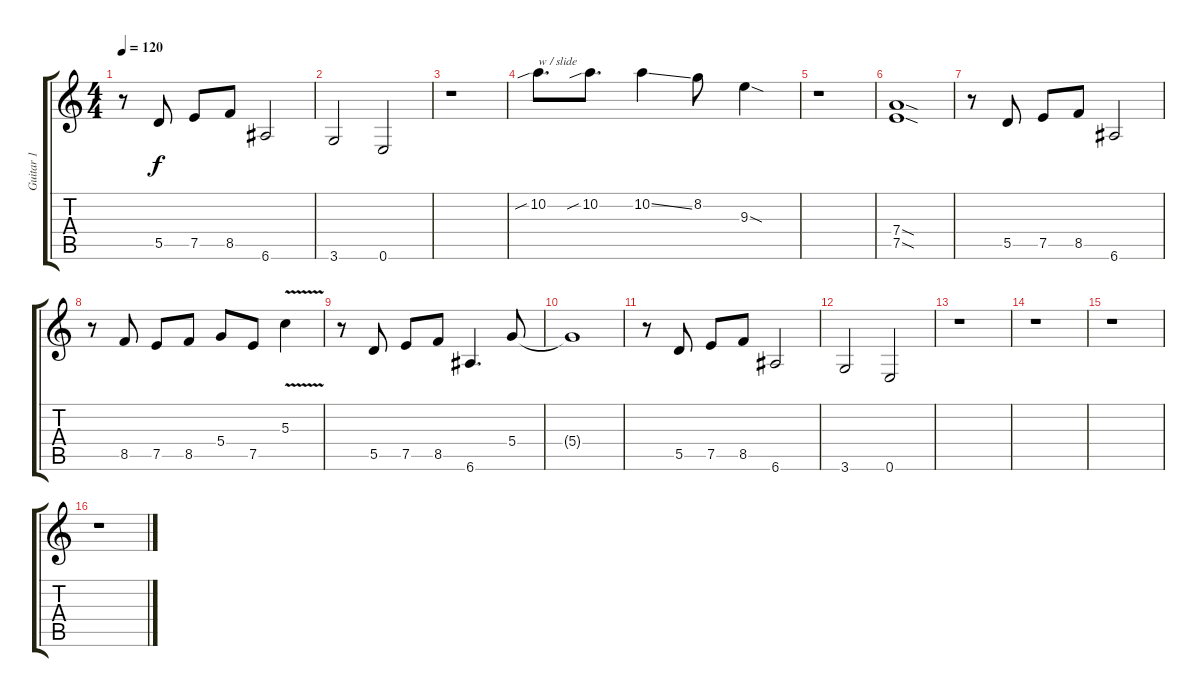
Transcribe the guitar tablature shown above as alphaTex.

\track ("Guitar 1" "Guitar 1") {instrument overdrivenguitar}
\staff {score tabs}
\tuning (E4 B3 G3 D3 A2 E2) {hide}
\ts (4 4)
\tempo 120
\clef g2
\ks c
r.8{dy f} 5.5.8 7.5.8 8.5.8 6.6.2 |
3.6.2 0.6.2 |
r.1 |
10.2{sib}.8{d txt "w / slide"} 10.2{sib}.8{d} 10.2{ss}.4 8.2.8 9.3{sod}.4 |
r.1 |
(7.4{sod} 7.5{sod}).1 |
r.8 5.5.8 7.5.8 8.5.8 6.6.2 |
r.8 8.5.8 7.5.8 8.5.8 5.4.8 7.5.8 5.3{v}.4 |
r.8 5.5.8 7.5.8 8.5.8 6.6.4{d} 5.4.8 |
5.4{t}.1 |
r.8 5.5.8 7.5.8 8.5.8 6.6.2 |
3.6.2 0.6.2 |
r.1 |
r.1 |
r.1 |
r.1
